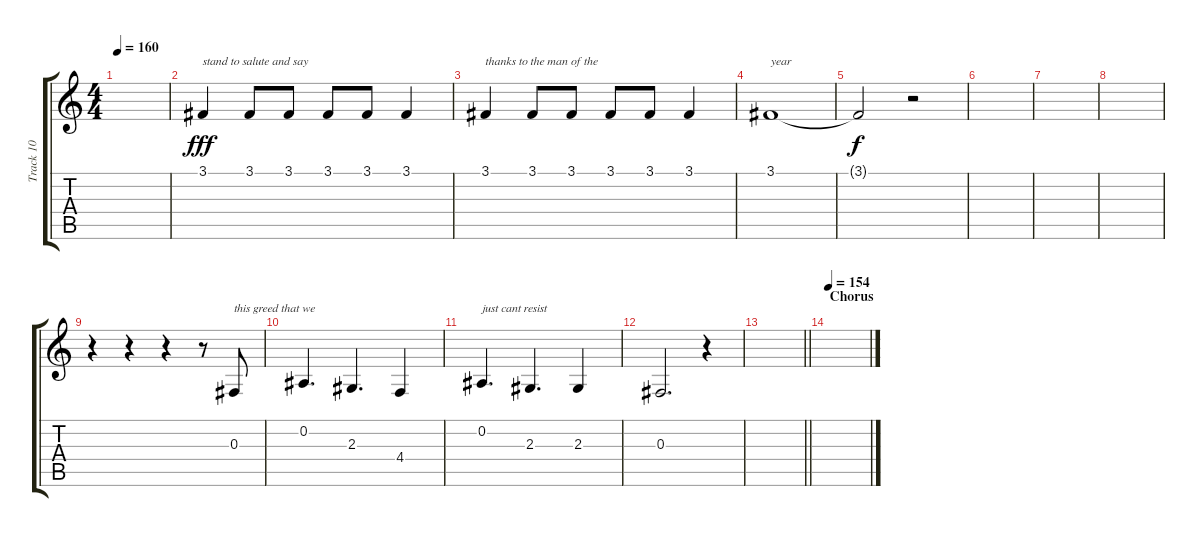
\track ("Track 10" "Track 10") {instrument altosax}
\staff {score tabs}
\tuning (Eb4 Bb3 Gb3 Db3 Ab2 Eb2) {hide}
\ts (4 4)
\tempo 160
\clef g2
\ks c
|
3.1.4{txt "stand to salute and say " dy fff} 3.1.8 3.1.8 3.1.8 3.1.8 3.1.4 |
3.1.4{txt "thanks to the man of the "} 3.1.8 3.1.8 3.1.8 3.1.8 3.1.4 |
3.1.1{txt "year"} |
3.1{t}.2{dy f} r.2 |
|
|
|
r.4 r.4 r.4 r.8 0.3.8{txt "this greed that we"} |
0.2.4{d} 2.3.4{d} 4.4.4 |
0.2.4{d txt "just cant resist"} 2.3.4{d} 2.3.4 |
0.3.2{d} r.4 |
\barLineRight lightlight
|
\section ("" "Chorus")
\tempo 154
